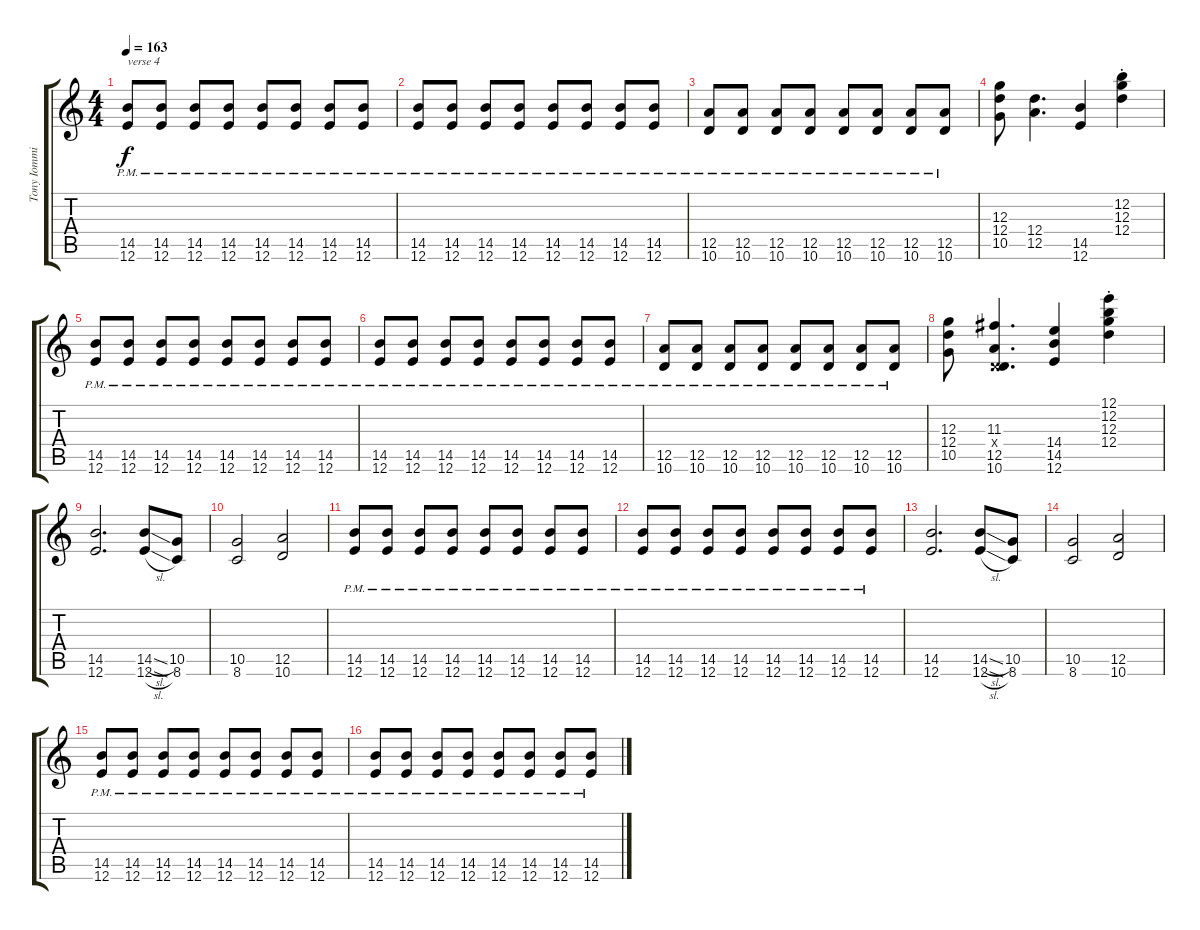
\track ("Tony Iommi" "Tony Iommi") {instrument distortionguitar}
\staff {score tabs}
\tuning (E4 B3 G3 D3 A2 E2) {hide}
\ts (4 4)
\tempo 163
\clef g2
\ks c
(14.5{pm} 12.6).8{txt "verse 4" dy f} (14.5{pm} 12.6).8 (14.5{pm} 12.6).8 (14.5{pm} 12.6).8 (14.5{pm} 12.6).8 (14.5{pm} 12.6).8 (14.5{pm} 12.6).8 (14.5{pm} 12.6).8 |
(14.5{pm} 12.6).8 (14.5{pm} 12.6).8 (14.5{pm} 12.6).8 (14.5{pm} 12.6).8 (14.5{pm} 12.6).8 (14.5{pm} 12.6).8 (14.5{pm} 12.6).8 (14.5{pm} 12.6).8 |
(12.5{pm} 10.6).8 (12.5{pm} 10.6).8 (12.5{pm} 10.6).8 (12.5{pm} 10.6).8 (12.5{pm} 10.6).8 (12.5{pm} 10.6).8 (12.5{pm} 10.6).8 (12.5{pm} 10.6).8 |
(12.3 12.4 10.5).8 (12.4 12.5).4{d} (14.5 12.6).4 (12.2{st} 12.3{st} 12.4{st}).4 |
(14.5{pm} 12.6).8 (14.5{pm} 12.6).8 (14.5{pm} 12.6).8 (14.5{pm} 12.6).8 (14.5{pm} 12.6).8 (14.5{pm} 12.6).8 (14.5{pm} 12.6).8 (14.5{pm} 12.6).8 |
(14.5{pm} 12.6).8 (14.5{pm} 12.6).8 (14.5{pm} 12.6).8 (14.5{pm} 12.6).8 (14.5{pm} 12.6).8 (14.5{pm} 12.6).8 (14.5{pm} 12.6).8 (14.5{pm} 12.6).8 |
(12.5{pm} 10.6).8 (12.5{pm} 10.6).8 (12.5{pm} 10.6).8 (12.5{pm} 10.6).8 (12.5{pm} 10.6).8 (12.5{pm} 10.6).8 (12.5{pm} 10.6).8 (12.5{pm} 10.6).8 |
(12.3 12.4 10.5).8 (11.3 0.4{x} 12.5 10.6).4{d} (14.4 14.5 12.6).4 (12.1{st} 12.2{st} 12.3{st} 12.4{st}).4 |
(14.5 12.6).2{d} (14.5{sl} 12.6{sl}).8 (10.5 8.6).8 |
(10.5 8.6).2 (12.5 10.6).2 |
(14.5{pm} 12.6{pm}).8 (14.5{pm} 12.6{pm}).8 (14.5{pm} 12.6{pm}).8 (14.5{pm} 12.6{pm}).8 (14.5{pm} 12.6{pm}).8 (14.5{pm} 12.6{pm}).8 (14.5{pm} 12.6{pm}).8 (14.5{pm} 12.6{pm}).8 |
(14.5{pm} 12.6{pm}).8 (14.5{pm} 12.6{pm}).8 (14.5{pm} 12.6{pm}).8 (14.5{pm} 12.6{pm}).8 (14.5{pm} 12.6{pm}).8 (14.5{pm} 12.6{pm}).8 (14.5{pm} 12.6{pm}).8 (14.5{pm} 12.6{pm}).8 |
(14.5 12.6).2{d} (14.5{sl} 12.6{sl}).8 (10.5 8.6).8 |
(10.5 8.6).2 (12.5 10.6).2 |
(14.5{pm} 12.6{pm}).8 (14.5{pm} 12.6{pm}).8 (14.5{pm} 12.6{pm}).8 (14.5{pm} 12.6{pm}).8 (14.5{pm} 12.6{pm}).8 (14.5{pm} 12.6{pm}).8 (14.5{pm} 12.6{pm}).8 (14.5{pm} 12.6{pm}).8 |
(14.5{pm} 12.6{pm}).8 (14.5{pm} 12.6{pm}).8 (14.5{pm} 12.6{pm}).8 (14.5{pm} 12.6{pm}).8 (14.5{pm} 12.6{pm}).8 (14.5{pm} 12.6{pm}).8 (14.5{pm} 12.6{pm}).8 (14.5{pm} 12.6{pm}).8
